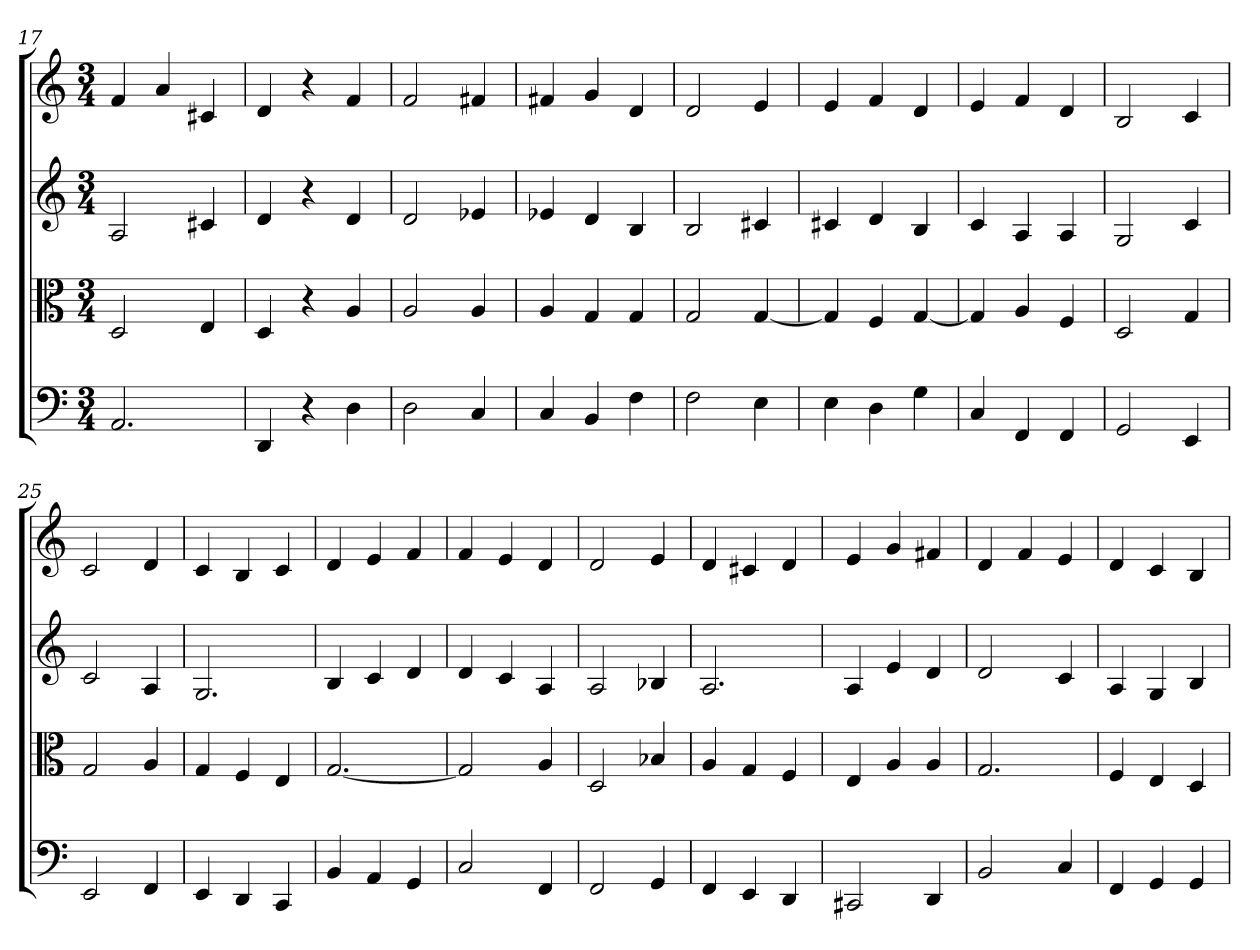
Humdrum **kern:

**kern	**kern	**kern	**kern
*part4	*part3	*part2	*part1
*staff4	*staff3	*staff2	*staff1
*clefF4	*clefC3	*	*
*k[]	*k[]	*k[]	*k[]
*C:	*C:	*C:	*C:
*M3/4	*M3/4	*M3/4	*M3/4
=17	=17	=17	=17
2.AA	2D	2A	4f
.	.	.	4a
.	4E	4c#X	4c#X
=18	=18	=18	=18
4DD	4D	4d	4d
4r	4r	4r	4r
4D	4A	4d	4f
=19	=19	=19	=19
2D	2A	2d	2f
4C	4A	4e-X	4f#X
=20	=20	=20	=20
4C	4A	4e-X	4f#X
4BB	4G	4d	4g
4F	4G	4B	4d
=21	=21	=21	=21
2F	2G	2B	2d
4E	[4G	4c#X	4e
=22	=22	=22	=22
4E	4G]	4c#X	4e
4D	4F	4d	4f
4G	[4G	4B	4d
=23	=23	=23	=23
4C	4G]	4c	4e
4FF	4A	4A	4f
4FF	4F	4A	4d
=24	=24	=24	=24
2GG	2D	2G	2B
4EE	4G	4c	4c
=25	=25	=25	=25
2EE	2G	2c	2c
4FF	4A	4A	4d
=26	=26	=26	=26
4EE	4G	2.G	4c
4DD	4F	.	4B
4CC	4E	.	4c
=27	=27	=27	=27
4BB	[2.G	4B	4d
4AA	.	4c	4e
4GG	.	4d	4f
=28	=28	=28	=28
2C	2G]	4d	4f
.	.	4c	4e
4FF	4A	4A	4d
=29	=29	=29	=29
2FF	2D	2A	2d
4GG	4B-X	4B-X	4e
=30	=30	=30	=30
4FF	4A	2.A	4d
4EE	4G	.	4c#X
4DD	4F	.	4d
=31	=31	=31	=31
2CC#X	4E	4A	4e
.	4A	4e	4g
4DD	4A	4d	4f#X
=32	=32	=32	=32
2BB	2.G	2d	4d
.	.	.	4f
4C	.	4c	4e
=33	=33	=33	=33
4FF	4F	4A	4d
4GG	4E	4G	4c
4GG	4D	4B	4B
=	=	=	=
*-	*-	*-	*-
